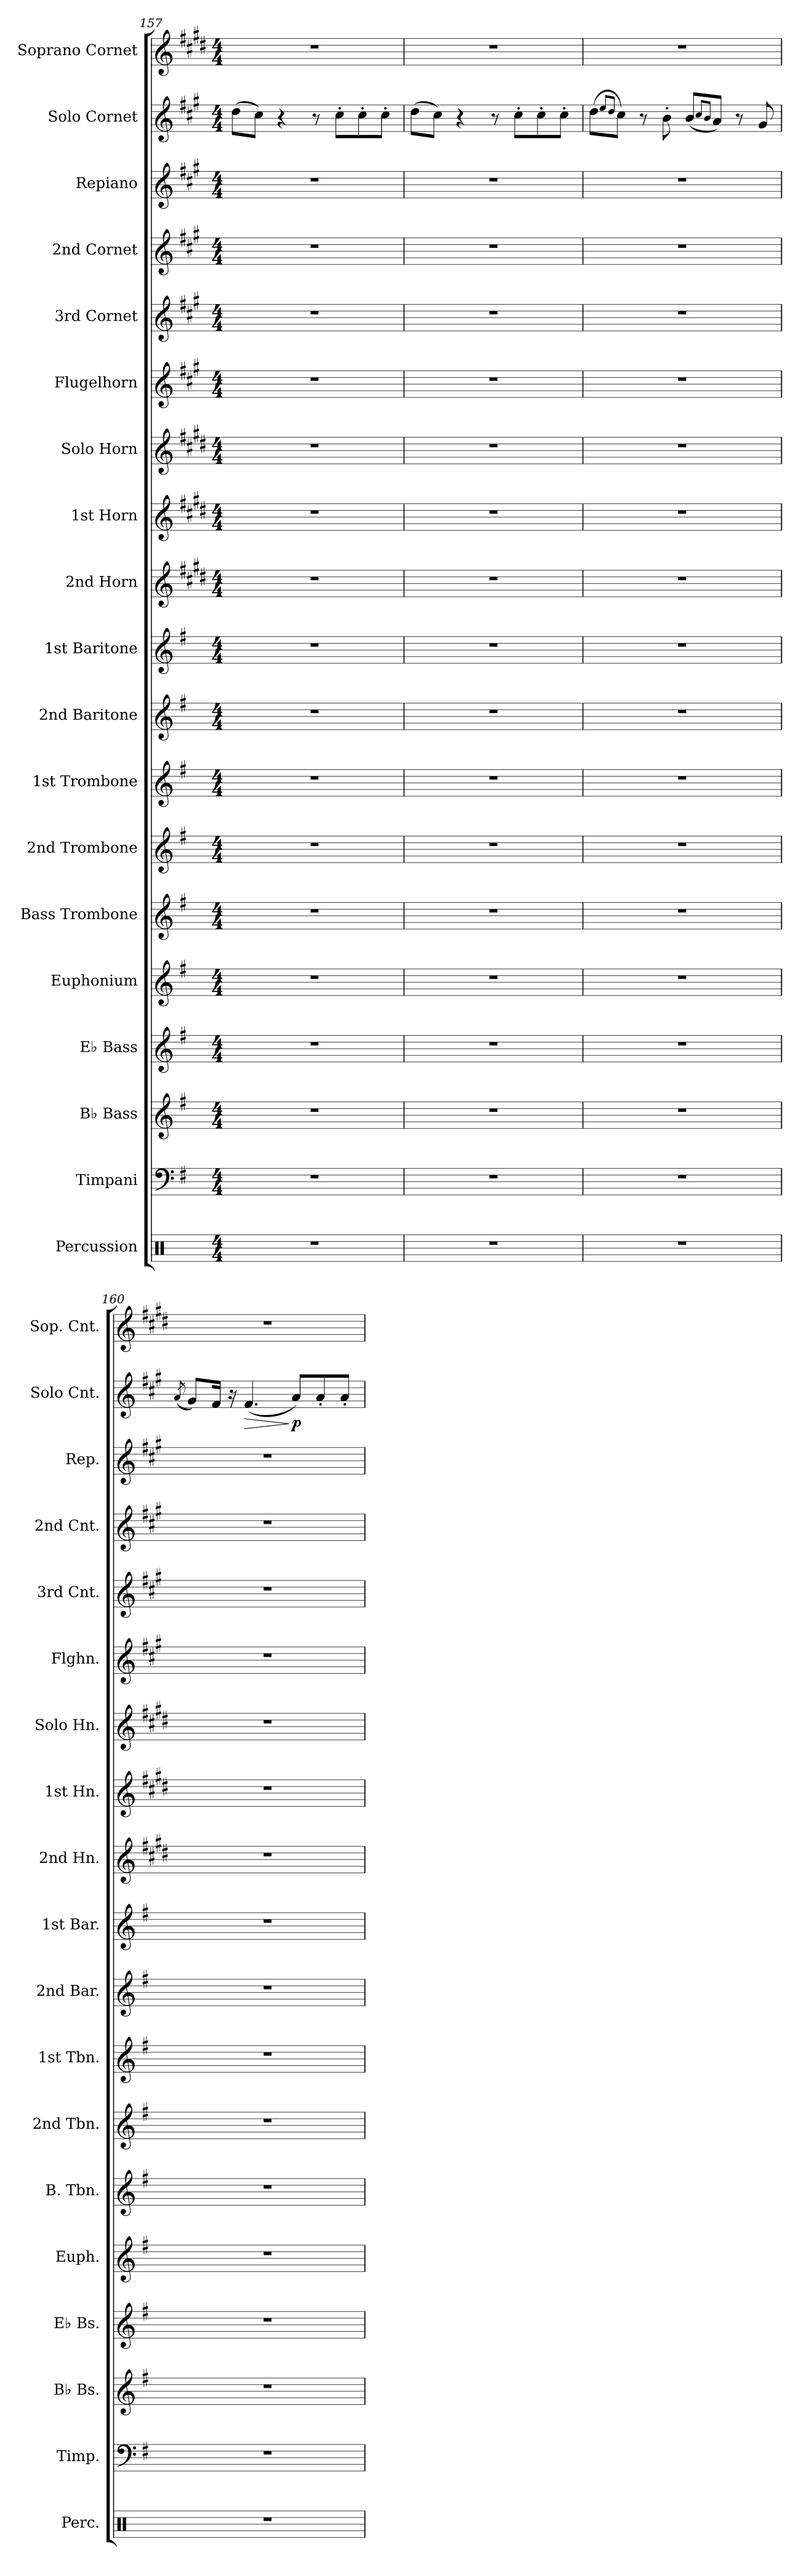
**kern	**kern	**kern	**kern	**kern	**kern	**kern	**kern	**kern	**kern	**kern	**kern	**kern	**kern	**kern	**kern	**kern	**kern	**dynam	**kern
*part19	*part18	*part17	*part16	*part15	*part14	*part13	*part12	*part11	*part10	*part9	*part8	*part7	*part6	*part5	*part4	*part3	*part2	*part2	*part1
*staff19	*staff18	*staff17	*staff16	*staff15	*staff14	*staff13	*staff12	*staff11	*staff10	*staff9	*staff8	*staff7	*staff6	*staff5	*staff4	*staff3	*staff2	*staff2	*staff1
*I"Percussion	*I"Timpani	*I"B♭ Bass	*I"E♭ Bass	*I"Euphonium	*I"Bass Trombone	*I"2nd Trombone	*I"1st Trombone	*I"2nd Baritone	*I"1st Baritone	*I"2nd Horn	*I"1st Horn	*I"Solo Horn	*I"Flugelhorn	*I"3rd Cornet	*I"2nd Cornet	*I"Repiano	*I"Solo Cornet	*	*I"Soprano Cornet
*I'Perc.	*I'Timp.	*I'B♭ Bs.	*I'E♭ Bs.	*I'Euph.	*I'B. Tbn.	*I'2nd Tbn.	*I'1st Tbn.	*I'2nd Bar.	*I'1st Bar.	*I'2nd Hn.	*I'1st Hn.	*I'Solo Hn.	*I'Flghn.	*I'3rd Cnt.	*I'2nd Cnt.	*I'Rep.	*I'Solo Cnt.	*	*I'Sop. Cnt.
*clefX	*clefF4	*clefG2	*clefG2	*clefG2	*clefG2	*clefG2	*clefG2	*clefG2	*clefG2	*clefG2	*clefG2	*clefG2	*clefG2	*clefG2	*clefG2	*clefG2	*clefG2	*	*clefG2
*	*	*ITrd15c26	*ITrd12c21	*ITrd8c14	*ITrd12c21	*ITrd8c14	*ITrd8c14	*ITrd8c14	*ITrd8c14	*ITrd5c9	*ITrd5c9	*ITrd5c9	*ITrd1c2	*ITrd1c2	*ITrd1c2	*ITrd1c2	*ITrd1c2	*	*ITrd-2c-3
*k[]	*k[f#]	*k[f#]	*k[f#]	*k[f#]	*k[f#]	*k[f#]	*k[f#]	*k[f#]	*k[f#]	*k[f#]	*k[f#]	*k[f#]	*k[f#]	*k[f#]	*k[f#]	*k[f#]	*k[f#]	*	*k[f#]
*M4/4	*M4/4	*M4/4	*M4/4	*M4/4	*M4/4	*M4/4	*M4/4	*M4/4	*M4/4	*M4/4	*M4/4	*M4/4	*M4/4	*M4/4	*M4/4	*M4/4	*M4/4	*	*M4/4
=157	=157	=157	=157	=157	=157	=157	=157	=157	=157	=157	=157	=157	=157	=157	=157	=157	=157	=157	=157
1r	1r	1r	1r	1r	1r	1r	1r	1r	1r	1r	1r	1r	1r	1r	1r	1r	(>8cc\L	.	1r
.	.	.	.	.	.	.	.	.	.	.	.	.	.	.	.	.	8b\J)	.	.
.	.	.	.	.	.	.	.	.	.	.	.	.	.	.	.	.	4r	.	.
.	.	.	.	.	.	.	.	.	.	.	.	.	.	.	.	.	8r	.	.
.	.	.	.	.	.	.	.	.	.	.	.	.	.	.	.	.	8b'\L	.	.
.	.	.	.	.	.	.	.	.	.	.	.	.	.	.	.	.	8b'\	.	.
.	.	.	.	.	.	.	.	.	.	.	.	.	.	.	.	.	8b'\J	.	.
=158	=158	=158	=158	=158	=158	=158	=158	=158	=158	=158	=158	=158	=158	=158	=158	=158	=158	=158	=158
1r	1r	1r	1r	1r	1r	1r	1r	1r	1r	1r	1r	1r	1r	1r	1r	1r	(>8cc\L	.	1r
.	.	.	.	.	.	.	.	.	.	.	.	.	.	.	.	.	8b\J)	.	.
.	.	.	.	.	.	.	.	.	.	.	.	.	.	.	.	.	4r	.	.
.	.	.	.	.	.	.	.	.	.	.	.	.	.	.	.	.	8r	.	.
.	.	.	.	.	.	.	.	.	.	.	.	.	.	.	.	.	8b'\L	.	.
.	.	.	.	.	.	.	.	.	.	.	.	.	.	.	.	.	8b'\	.	.
.	.	.	.	.	.	.	.	.	.	.	.	.	.	.	.	.	8b'\J	.	.
=159	=159	=159	=159	=159	=159	=159	=159	=159	=159	=159	=159	=159	=159	=159	=159	=159	=159	=159	=159
1r	1r	1r	1r	1r	1r	1r	1r	1r	1r	1r	1r	1r	1r	1r	1r	1r	(>8cc\L	.	1r
.	.	.	.	.	.	.	.	.	.	.	.	.	.	.	.	.	8qdd/L	.	.
.	.	.	.	.	.	.	.	.	.	.	.	.	.	.	.	.	8qcc/J	.	.
.	.	.	.	.	.	.	.	.	.	.	.	.	.	.	.	.	8b\J)	.	.
.	.	.	.	.	.	.	.	.	.	.	.	.	.	.	.	.	8r	.	.
.	.	.	.	.	.	.	.	.	.	.	.	.	.	.	.	.	8a'\	.	.
.	.	.	.	.	.	.	.	.	.	.	.	.	.	.	.	.	(<8a/L	.	.
.	.	.	.	.	.	.	.	.	.	.	.	.	.	.	.	.	8qb/L	.	.
.	.	.	.	.	.	.	.	.	.	.	.	.	.	.	.	.	8qa/J	.	.
.	.	.	.	.	.	.	.	.	.	.	.	.	.	.	.	.	8g/J)	.	.
.	.	.	.	.	.	.	.	.	.	.	.	.	.	.	.	.	8r	.	.
.	.	.	.	.	.	.	.	.	.	.	.	.	.	.	.	.	8f#/	.	.
!!LO:PB:g=z
=160	=160	=160	=160	=160	=160	=160	=160	=160	=160	=160	=160	=160	=160	=160	=160	=160	=160	=160	=160
.	.	.	.	.	.	.	.	.	.	.	.	.	.	.	.	.	(<8qg/	.	.
1r	1r	1r	1r	1r	1r	1r	1r	1r	1r	1r	1r	1r	1r	1r	1r	1r	8f#/L)	.	1r
.	.	.	.	.	.	.	.	.	.	.	.	.	.	.	.	.	16e/Jk	.	.
.	.	.	.	.	.	.	.	.	.	.	.	.	.	.	.	.	16r	.	.
!	!	!	!	!	!	!	!	!	!	!	!	!	!	!	!	!	!	!LO:HP:b	!
.	.	.	.	.	.	.	.	.	.	.	.	.	.	.	.	.	(<4.e/	>	.
!	!	!	!	!	!	!	!	!	!	!	!	!	!	!	!	!	!	!LO:DY:n=1:b	!
.	.	.	.	.	.	.	.	.	.	.	.	.	.	.	.	.	8g/L)	] p	.
.	.	.	.	.	.	.	.	.	.	.	.	.	.	.	.	.	8g'/	.	.
.	.	.	.	.	.	.	.	.	.	.	.	.	.	.	.	.	8g'/J	.	.
=	=	=	=	=	=	=	=	=	=	=	=	=	=	=	=	=	=	=	=
*-	*-	*-	*-	*-	*-	*-	*-	*-	*-	*-	*-	*-	*-	*-	*-	*-	*-	*-	*-
